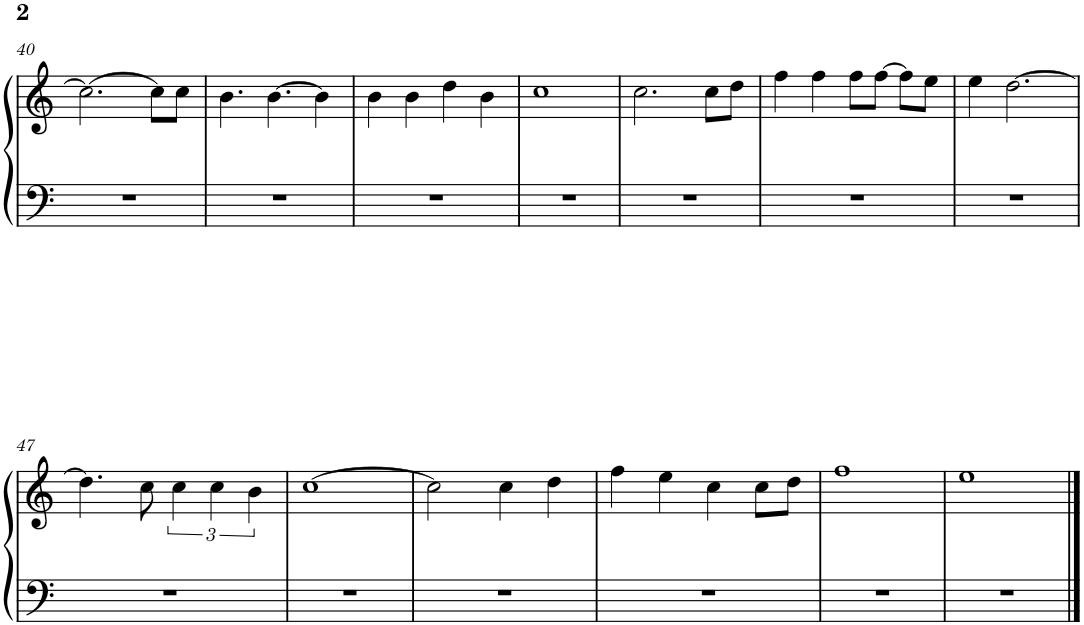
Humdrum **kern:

**kern	**kern
*part1	*part1
*staff2	*staff1
*I"Piano	*
*I'Pno.	*
!!LO:PB:g=z
*clefF4	*clefG2
*k[]	*k[]
*M3/8+3/8+2/8	*M3/8+3/8+2/8
=40	=40
1r	2.cc\_
.	8cc\L]
.	8cc\J
=41	=41
1r	4.b\
.	[4.b\
.	4b\]
=42	=42
1r	4b\
.	4b\
.	4dd\
.	4b\
=43	=43
1r	1cc
=44	=44
1r	2.cc\
.	8cc\L
.	8dd\J
=45	=45
1r	4ff\
.	4ff\
.	8ff\L
.	[8ff\J
.	8ff\L]
.	8ee\J
=46	=46
1r	4ee\
.	[2.dd\
!!LO:LB:g=z
=47	=47
1r	4.dd\]
.	8cc\
.	6cc\
.	6cc\
.	6b\
=48	=48
1r	[1cc
=49	=49
1r	2cc\]
.	4cc\
.	4dd\
=50	=50
1r	4ff\
.	4ee\
.	4cc\
.	8cc\L
.	8dd\J
=51	=51
1r	1ff
=52	=52
1r	1ee
==	==
*-	*-
